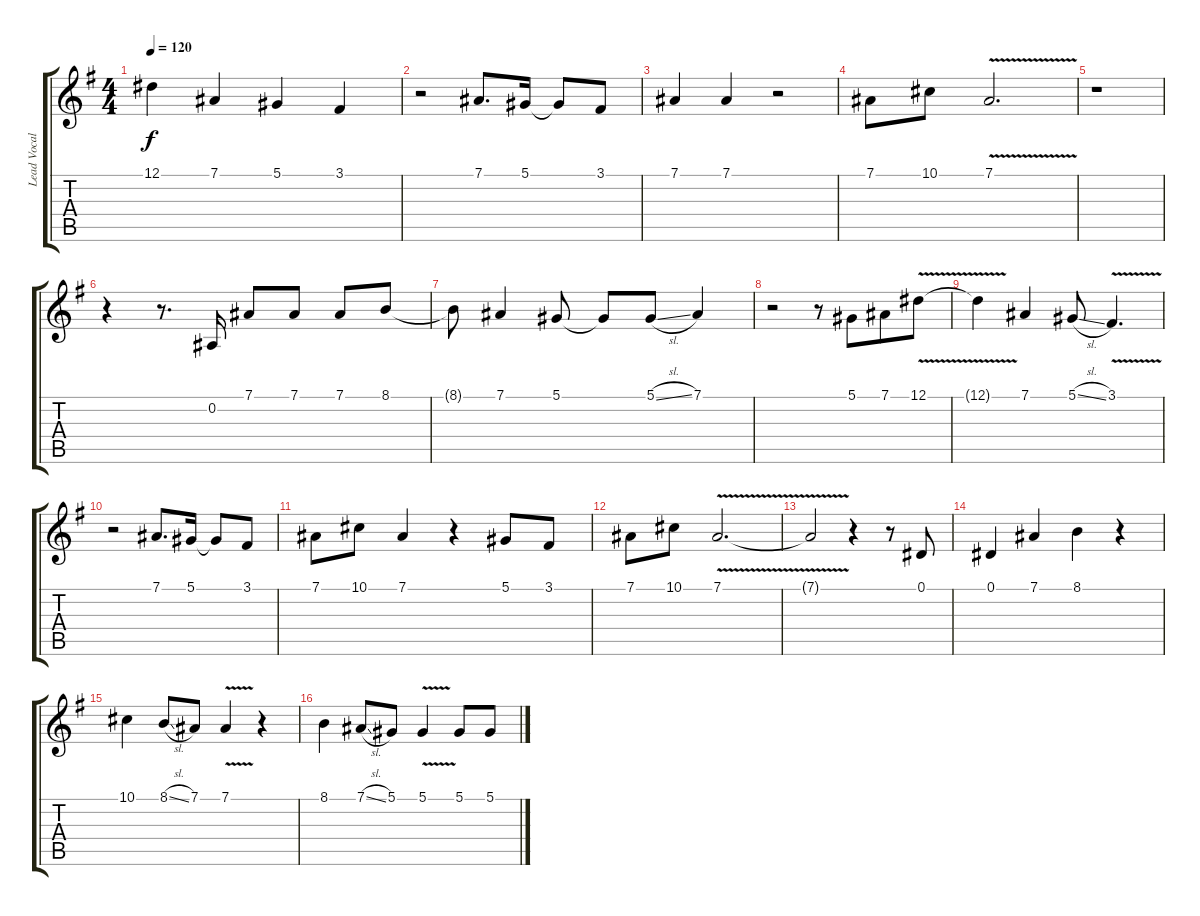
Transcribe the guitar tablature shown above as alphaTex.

\track ("Lead Vocals - Doogie White" "Lead Vocal") {instrument flute}
\staff {score tabs}
\tuning (Eb4 Bb3 Gb3 Db3 Ab2 Eb2) {hide}
\ts (4 4)
\tempo 120
\clef g2
\ks eminor
12.1{t}.4{dy f} 7.1.4 5.1.4 3.1.4 |
r.2 7.1.8{d} 5.1.16 5.1{t}.8 3.1.8 |
7.1.4 7.1.4 r.2 |
7.1.8 10.1.8 7.1{v}.2{d} |
r.1 |
r.4 r.8{d} 0.2.16 7.1.8 7.1.8 7.1.8 8.1.8 |
8.1{t}.8 7.1.4 5.1.8 5.1{t}.8 5.1{sl}.8 7.1.4 |
r.2 r.8 5.1.8{beam merge} 7.1.8 12.1{v}.8 |
12.1{t}.4 7.1.4 5.1{sl}.8 3.1{v}.4{d} |
r.2 7.1.8{d} 5.1.16 5.1{t}.8 3.1.8 |
7.1.8 10.1.8 7.1.4 r.4 5.1.8 3.1.8 |
7.1.8 10.1.8 7.1{v}.2{d} |
7.1{t}.2 r.4 r.8 0.1.8 |
0.1.4 7.1.4 8.1.4 r.4 |
10.1.4 8.1{sl}.8 7.1.8 7.1{v}.4 r.4 |
8.1.4 7.1{sl}.8 5.1.8 5.1{v}.4 5.1.8 5.1.8
